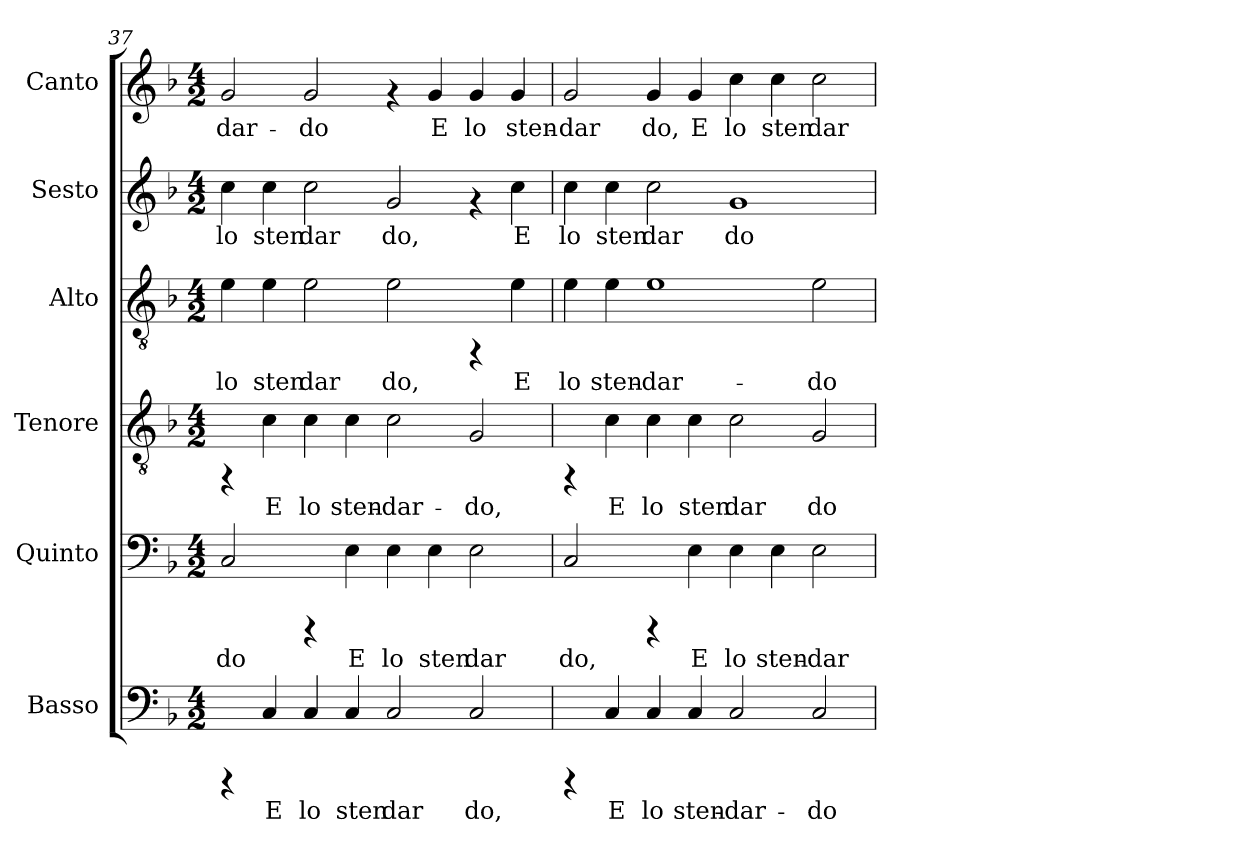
**kern	**text	**kern	**text	**kern	**text	**kern	**text	**kern	**text	**kern	**text
*part6	*part6	*part5	*part5	*part4	*part4	*part3	*part3	*part2	*part2	*part1	*part1
*staff6	*staff6	*staff5	*staff5	*staff4	*staff4	*staff3	*staff3	*staff2	*staff2	*staff1	*staff1
*I"Basso	*	*I"Quinto	*	*I"Tenore	*	*I"Alto	*	*I"Sesto	*	*I"Canto	*
*clefF4	*	*clefF4	*	*clefGv2	*	*clefGv2	*	*clefG2	*	*clefG2	*
*k[b-]	*	*k[b-]	*	*k[b-]	*	*k[b-]	*	*k[b-]	*	*k[b-]	*
*F:	*	*F:	*	*F:	*	*F:	*	*F:	*	*F:	*
*M4/2	*	*M4/2	*	*M4/2	*	*M4/2	*	*M4/2	*	*M4/2	*
=37	=37	=37	=37	=37	=37	=37	=37	=37	=37	=37	=37
!	!	!	!LO:LY:b:cj	!	!	!	!LO:LY:b:cj	!	!LO:LY:b:cj	!	!LO:LY:b:cj
4rCCC	.	2C/	do	4rFF	.	4e\	lo	4cc\	lo	2g/	-dar-
!	!LO:LY:b:cj	!	!	!	!LO:LY:b:cj	!	!LO:LY:b:cj	!	!LO:LY:b:cj	!	!
4C/	E	.	.	4c\	E	4e\	sten	4cc\	sten	.	.
!	!LO:LY:b:cj	!	!	!	!LO:LY:b:cj	!	!LO:LY:b:cj	!	!LO:LY:b:cj	!	!LO:LY:b:cj
4C/	lo	4rCCC	.	4c\	lo	2e\	dar	2cc\	dar	2g/	-do
!	!LO:LY:b:cj	!	!LO:LY:b:cj	!	!LO:LY:b:cj	!	!	!	!	!	!
4C/	sten	4E\	E	4c\	sten-	.	.	.	.	.	.
!	!LO:LY:b:cj	!	!LO:LY:b:cj	!	!LO:LY:b:cj	!	!LO:LY:b:cj	!	!LO:LY:b:cj	!	!
2C/	dar	4E\	lo	2c\	-dar-	2e\	do,	2g/	do,	4rf	.
!	!	!	!LO:LY:b:cj	!	!	!	!	!	!	!	!LO:LY:b:cj
.	.	4E\	sten	.	.	.	.	.	.	4g/	E
!	!LO:LY:b:cj	!	!LO:LY:b:cj	!	!LO:LY:b:cj	!	!	!	!	!	!LO:LY:b:cj
2C/	do,	2E\	dar	2G/	-do,	4rFF	.	4rf	.	4g/	lo
!	!	!	!	!	!	!	!LO:LY:b:cj	!	!LO:LY:b:cj	!	!LO:LY:b:cj
.	.	.	.	.	.	4e\	E	4cc\	E	4g>/	sten-
!!LO:PB:g=z
=38	=38	=38	=38	=38	=38	=38	=38	=38	=38	=38	=38
!	!	!	!LO:LY:b:cj	!	!	!	!LO:LY:b:cj	!	!LO:LY:b:cj	!	!LO:LY:b:cj
4rCCC	.	2C/	do,	4rFF	.	4e\	lo	4cc\	lo	2g/	-dar
!	!LO:LY:b:cj	!	!	!	!LO:LY:b:cj	!	!LO:LY:b:cj	!	!LO:LY:b:cj	!	!
4C/	E	.	.	4c\	E	4e\	sten-	4cc\	sten	.	.
!	!LO:LY:b:cj	!	!	!	!LO:LY:b:cj	!	!LO:LY:b:cj	!	!LO:LY:b:cj	!	!LO:LY:b:cj
4C/	lo	4rCCC	.	4c\	lo	1e	-dar-	2cc\	dar	4g/	do,
!	!LO:LY:b:cj	!	!LO:LY:b:cj	!	!LO:LY:b:cj	!	!	!	!	!	!LO:LY:b:cj
4C/	sten-	4E\	E	4c\	sten	.	.	.	.	4g/	E
!	!LO:LY:b:cj	!	!LO:LY:b:cj	!	!LO:LY:b:cj	!	!	!	!LO:LY:b:cj	!	!LO:LY:b:cj
2C/	-dar-	4E\	lo	2c\	dar	.	.	1g	do	4cc\	lo
!	!	!	!LO:LY:b:cj	!	!	!	!	!	!	!	!LO:LY:b:cj
.	.	4E\	sten-	.	.	.	.	.	.	4cc\	sten
!	!LO:LY:b:cj	!	!LO:LY:b:cj	!	!LO:LY:b:cj	!	!LO:LY:b:cj	!	!	!	!LO:LY:b:cj
2C/	-do	2E\	-dar-	2G/	do	2e\	-do	.	.	2cc\	dar
=	=	=	=	=	=	=	=	=	=	=	=
*-	*-	*-	*-	*-	*-	*-	*-	*-	*-	*-	*-
